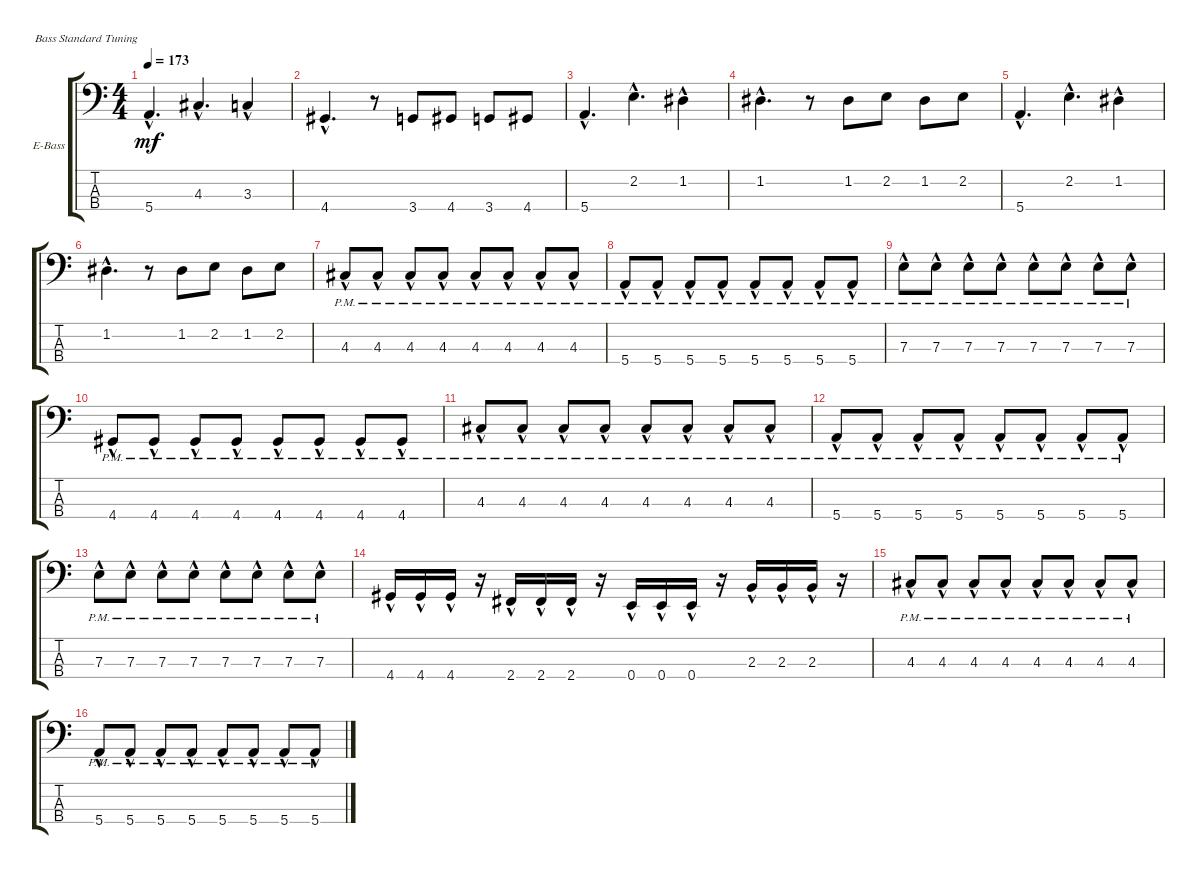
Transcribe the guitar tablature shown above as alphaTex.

\defaultSystemsLayout 4
\bracketExtendMode groupsimilarinstruments
\firstSystemTrackNameOrientation horizontal
\otherSystemsTrackNameOrientation horizontal
\track ("Electric Bass" "E-Bass") {mute instrument electricbassfinger}
\staff {score tabs}
\tuning (G2 D2 A1 E1)
\ts (4 4)
\tempo 173
\clef f4
\ks c
5.4{hac}.4{d dy mf} 4.3{hac}.4{d} 3.3{hac}.4 |
4.4{hac}.4{d} r.8 3.4.8 4.4.8 3.4.8 4.4.8 |
5.4{hac}.4{d} 2.2{hac}.4{d} 1.2{hac}.4 |
1.2{hac}.4{d} r.8 1.2.8 2.2.8 1.2.8 2.2.8 |
5.4{hac}.4{d} 2.2{hac}.4{d} 1.2{hac}.4 |
1.2{hac}.4{d} r.8 1.2.8 2.2.8 1.2.8 2.2.8 |
4.3{hac pm}.8 4.3{hac pm}.8 4.3{hac pm}.8 4.3{hac pm}.8 4.3{hac pm}.8 4.3{hac pm}.8 4.3{hac pm}.8 4.3{hac pm}.8 |
5.4{hac pm}.8 5.4{hac pm}.8 5.4{hac pm}.8 5.4{hac pm}.8 5.4{hac pm}.8 5.4{hac pm}.8 5.4{hac pm}.8 5.4{hac pm}.8 |
7.3{hac pm}.8 7.3{hac pm}.8 7.3{hac pm}.8 7.3{hac pm}.8 7.3{hac pm}.8 7.3{hac pm}.8 7.3{hac pm}.8 7.3{hac pm}.8 |
4.4{hac pm}.8 4.4{hac pm}.8 4.4{hac pm}.8 4.4{hac pm}.8 4.4{hac pm}.8 4.4{hac pm}.8 4.4{hac pm}.8 4.4{hac pm}.8 |
4.3{hac pm}.8 4.3{hac pm}.8 4.3{hac pm}.8 4.3{hac pm}.8 4.3{hac pm}.8 4.3{hac pm}.8 4.3{hac pm}.8 4.3{hac pm}.8 |
5.4{hac pm}.8 5.4{hac pm}.8 5.4{hac pm}.8 5.4{hac pm}.8 5.4{hac pm}.8 5.4{hac pm}.8 5.4{hac pm}.8 5.4{hac pm}.8 |
7.3{hac pm}.8 7.3{hac pm}.8 7.3{hac pm}.8 7.3{hac pm}.8 7.3{hac pm}.8 7.3{hac pm}.8 7.3{hac pm}.8 7.3{hac pm}.8 |
4.4{hac}.16 4.4{hac}.16 4.4{hac}.16 r.16 2.4{hac}.16 2.4{hac}.16 2.4{hac}.16 r.16 0.4{hac}.16 0.4{hac}.16 0.4{hac}.16 r.16 2.3{hac}.16 2.3{hac}.16 2.3{hac}.16 r.16 |
4.3{hac pm}.8 4.3{hac pm}.8 4.3{hac pm}.8 4.3{hac pm}.8 4.3{hac pm}.8 4.3{hac pm}.8 4.3{hac pm}.8 4.3{hac pm}.8 |
5.4{hac pm}.8 5.4{hac pm}.8 5.4{hac pm}.8 5.4{hac pm}.8 5.4{hac pm}.8 5.4{hac pm}.8 5.4{hac pm}.8 5.4{hac pm}.8
